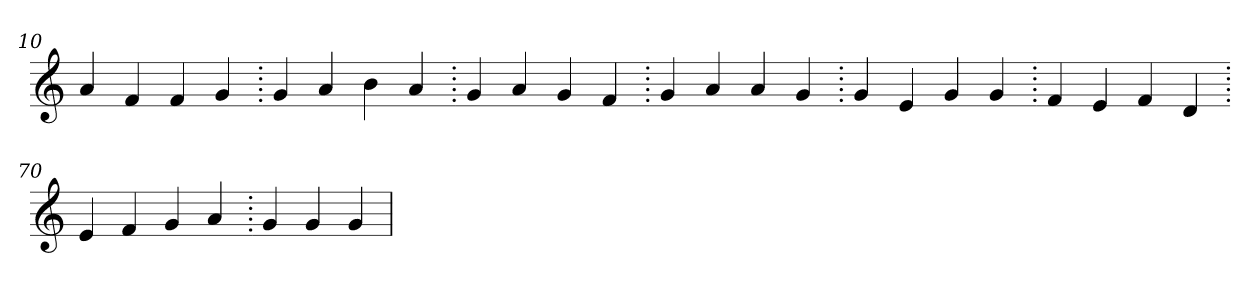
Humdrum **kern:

**kern
*part1
*staff1
*clefG2
=10.
4a
4f
4f
4g
=20.
4g
4a
4b
4a
=30.
4g
4a
4g
4f
=40.
4g
4a
4a
4g
=50.
4g
4e
4g
4g
=60.
4f
4e
4f
4d
=70.
4e
4f
4g
4a
=80.
4g
4g
4g
=
*-
